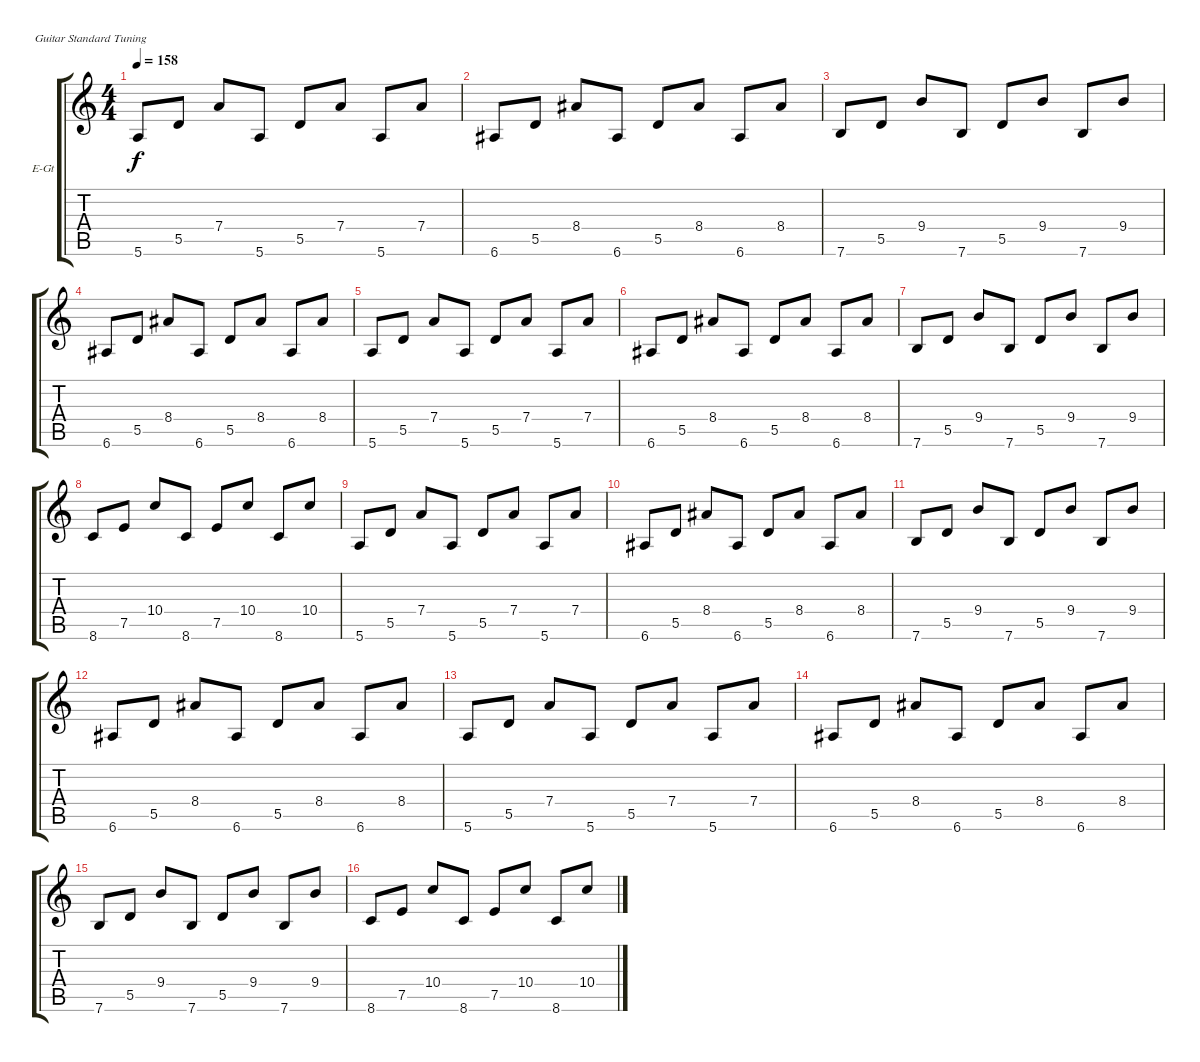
\bracketExtendMode groupsimilarinstruments
\firstSystemTrackNameOrientation horizontal
\otherSystemsTrackNameOrientation horizontal
\track ("Guitar +" "E-Gt") {instrument distortionguitar}
\staff {score tabs}
\tuning (E4 B3 G3 D3 A2 E2)
\ts (4 4)
\tempo 158
\clef g2
\ks c
5.6.8{dy f} 5.5.8 7.4.8 5.6.8 5.5.8 7.4.8 5.6.8 7.4.8 |
6.6.8 5.5.8 8.4.8 6.6.8 5.5.8 8.4.8 6.6.8 8.4.8 |
7.6.8 5.5.8 9.4.8 7.6.8 5.5.8 9.4.8 7.6.8 9.4.8 |
6.6.8 5.5.8 8.4.8 6.6.8 5.5.8 8.4.8 6.6.8 8.4.8 |
5.6.8 5.5.8 7.4.8 5.6.8 5.5.8 7.4.8 5.6.8 7.4.8 |
6.6.8 5.5.8 8.4.8 6.6.8 5.5.8 8.4.8 6.6.8 8.4.8 |
7.6.8 5.5.8 9.4.8 7.6.8 5.5.8 9.4.8 7.6.8 9.4.8 |
8.6.8 7.5.8 10.4.8 8.6.8 7.5.8 10.4.8 8.6.8 10.4.8 |
5.6.8 5.5.8 7.4.8 5.6.8 5.5.8 7.4.8 5.6.8 7.4.8 |
6.6.8 5.5.8 8.4.8 6.6.8 5.5.8 8.4.8 6.6.8 8.4.8 |
7.6.8 5.5.8 9.4.8 7.6.8 5.5.8 9.4.8 7.6.8 9.4.8 |
6.6.8 5.5.8 8.4.8 6.6.8 5.5.8 8.4.8 6.6.8 8.4.8 |
5.6.8 5.5.8 7.4.8 5.6.8 5.5.8 7.4.8 5.6.8 7.4.8 |
6.6.8 5.5.8 8.4.8 6.6.8 5.5.8 8.4.8 6.6.8 8.4.8 |
7.6.8 5.5.8 9.4.8 7.6.8 5.5.8 9.4.8 7.6.8 9.4.8 |
8.6.8 7.5.8 10.4.8 8.6.8 7.5.8 10.4.8 8.6.8 10.4.8
